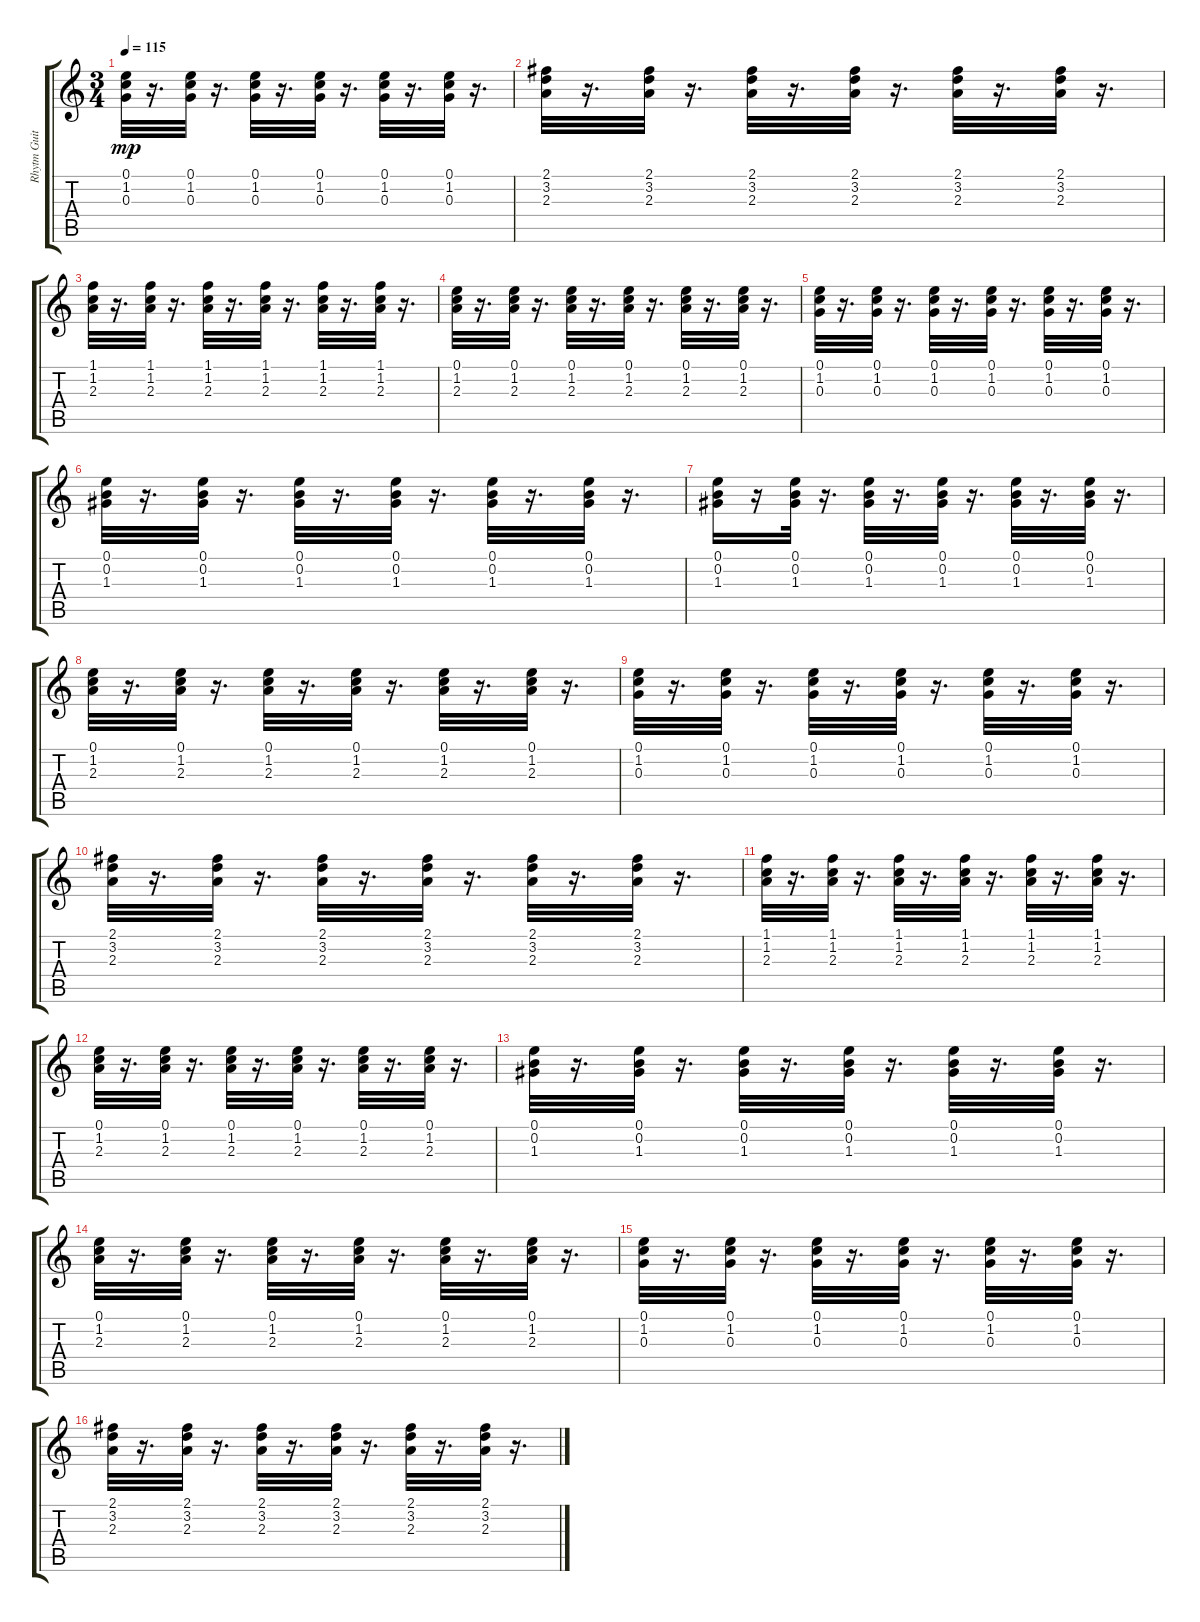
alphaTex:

\track ("Rhytm Guitar" "Rhytm Guit") {instrument electricguitarclean}
\staff {score tabs}
\tuning (E4 B3 G3 D3 A2 E2) {hide}
\ts (3 4)
\tempo 115
\clef g2
\ks c
(0.1 1.2 0.3).32{dy mp} r.16{d} (0.1 1.2 0.3).32 r.16{d} (0.1 1.2 0.3).32 r.16{d} (0.1 1.2 0.3).32 r.16{d} (0.1 1.2 0.3).32 r.16{d} (0.1 1.2 0.3).32 r.16{d} |
(2.1 3.2 2.3).32 r.16{d} (2.1 3.2 2.3).32 r.16{d} (2.1 3.2 2.3).32 r.16{d} (2.1 3.2 2.3).32 r.16{d} (2.1 3.2 2.3).32 r.16{d} (2.1 3.2 2.3).32 r.16{d} |
(1.1 1.2 2.3).32 r.16{d} (1.1 1.2 2.3).32 r.16{d} (1.1 1.2 2.3).32 r.16{d} (1.1 1.2 2.3).32 r.16{d} (1.1 1.2 2.3).32 r.16{d} (1.1 1.2 2.3).32 r.16{d} |
(0.1 1.2 2.3).32 r.16{d} (0.1 1.2 2.3).32 r.16{d} (0.1 1.2 2.3).32 r.16{d} (0.1 1.2 2.3).32 r.16{d} (0.1 1.2 2.3).32 r.16{d} (0.1 1.2 2.3).32 r.16{d} |
(0.1 1.2 0.3).32 r.16{d} (0.1 1.2 0.3).32 r.16{d} (0.1 1.2 0.3).32 r.16{d} (0.1 1.2 0.3).32 r.16{d} (0.1 1.2 0.3).32 r.16{d} (0.1 1.2 0.3).32 r.16{d} |
(0.1 0.2 1.3).32 r.16{d} (0.1 0.2 1.3).32 r.16{d} (0.1 0.2 1.3).32 r.16{d} (0.1 0.2 1.3).32 r.16{d} (0.1 0.2 1.3).32 r.16{d} (0.1 0.2 1.3).32 r.16{d} |
(0.1 0.2 1.3).16 r.16 (0.1 0.2 1.3).32 r.16{d} (0.1 0.2 1.3).32 r.16{d} (0.1 0.2 1.3).32 r.16{d} (0.1 0.2 1.3).32 r.16{d} (0.1 0.2 1.3).32 r.16{d} |
(0.1 1.2 2.3).32 r.16{d} (0.1 1.2 2.3).32 r.16{d} (0.1 1.2 2.3).32 r.16{d} (0.1 1.2 2.3).32 r.16{d} (0.1 1.2 2.3).32 r.16{d} (0.1 1.2 2.3).32 r.16{d} |
(0.1 1.2 0.3).32 r.16{d} (0.1 1.2 0.3).32 r.16{d} (0.1 1.2 0.3).32 r.16{d} (0.1 1.2 0.3).32 r.16{d} (0.1 1.2 0.3).32 r.16{d} (0.1 1.2 0.3).32 r.16{d} |
(2.1 3.2 2.3).32 r.16{d} (2.1 3.2 2.3).32 r.16{d} (2.1 3.2 2.3).32 r.16{d} (2.1 3.2 2.3).32 r.16{d} (2.1 3.2 2.3).32 r.16{d} (2.1 3.2 2.3).32 r.16{d} |
(1.1 1.2 2.3).32 r.16{d} (1.1 1.2 2.3).32 r.16{d} (1.1 1.2 2.3).32 r.16{d} (1.1 1.2 2.3).32 r.16{d} (1.1 1.2 2.3).32 r.16{d} (1.1 1.2 2.3).32 r.16{d} |
(0.1 1.2 2.3).32 r.16{d} (0.1 1.2 2.3).32 r.16{d} (0.1 1.2 2.3).32 r.16{d} (0.1 1.2 2.3).32 r.16{d} (0.1 1.2 2.3).32 r.16{d} (0.1 1.2 2.3).32 r.16{d} |
(0.1 0.2 1.3).32 r.16{d} (0.1 0.2 1.3).32 r.16{d} (0.1 0.2 1.3).32 r.16{d} (0.1 0.2 1.3).32 r.16{d} (0.1 0.2 1.3).32 r.16{d} (0.1 0.2 1.3).32 r.16{d} |
(0.1 1.2 2.3).32 r.16{d} (0.1 1.2 2.3).32 r.16{d} (0.1 1.2 2.3).32 r.16{d} (0.1 1.2 2.3).32 r.16{d} (0.1 1.2 2.3).32 r.16{d} (0.1 1.2 2.3).32 r.16{d} |
(0.1 1.2 0.3).32 r.16{d} (0.1 1.2 0.3).32 r.16{d} (0.1 1.2 0.3).32 r.16{d} (0.1 1.2 0.3).32 r.16{d} (0.1 1.2 0.3).32 r.16{d} (0.1 1.2 0.3).32 r.16{d} |
(2.1 3.2 2.3).32 r.16{d} (2.1 3.2 2.3).32 r.16{d} (2.1 3.2 2.3).32 r.16{d} (2.1 3.2 2.3).32 r.16{d} (2.1 3.2 2.3).32 r.16{d} (2.1 3.2 2.3).32 r.16{d}
